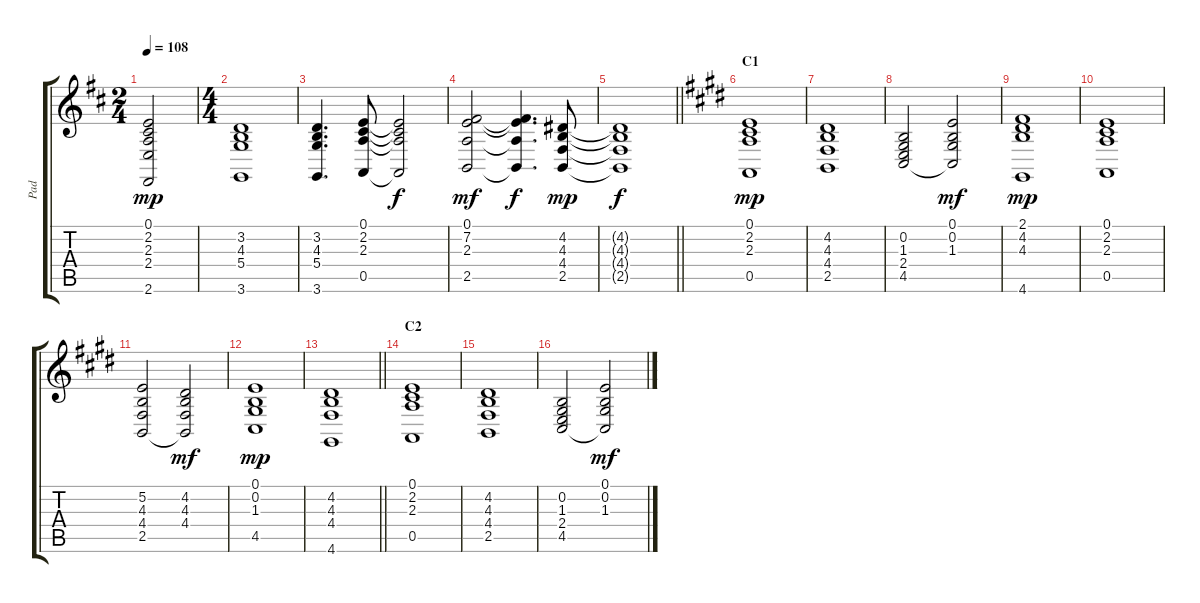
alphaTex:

\track ("Pad" "Pad") {instrument pad8sweep}
\staff {score tabs}
\tuning (E4 B3 G3 D3 A2 E2) {hide}
\ts (2 4)
\tempo 108
\clef g2
\ks d
(0.1{t} 2.2{t} 2.3{t} 2.4{t} 2.6).2{dy mp} |
\ts (4 4)
(3.2 4.3 5.4 3.6).1 |
(3.2 4.3 5.4 3.6).4{d} (0.1 2.2 2.3 0.5).8 (0.1{t} 2.2{t} 2.3{t} 0.5{t}).2{dy f} |
(0.1 7.2 2.3 2.5).2{dy mf} (0.1{t} 7.2{t} 2.3{t} 2.5{t}).4{d dy f} (4.2 4.3 4.4 2.5).8{dy mp} |
\barLineRight lightlight
(4.2{t} 4.3{t} 4.4{t} 2.5{t}).1{dy f} |
\section ("" "C1")
\ks e
(0.1 2.2 2.3 0.5).1{dy mp} |
(4.2 4.3 4.4 2.5).1 |
(0.2 1.3 2.4 4.5).2 (0.1 0.2 1.3 4.5{t}).2{dy mf} |
(2.1 4.2 4.3 4.6).1{dy mp} |
(0.1 2.2 2.3 0.5).1 |
(5.2 4.3 4.4 2.5).2 (4.2 4.3 4.4 2.5{t}).2{dy mf} |
(0.1 0.2 1.3 4.5).1{dy mp} |
\barLineRight lightlight
(4.2 4.3 4.4 4.6).1 |
\section ("" "C2")
(0.1 2.2 2.3 0.5).1 |
(4.2 4.3 4.4 2.5).1 |
(0.2 1.3 2.4 4.5).2 (0.1 0.2 1.3 4.5{t}).2{dy mf}
